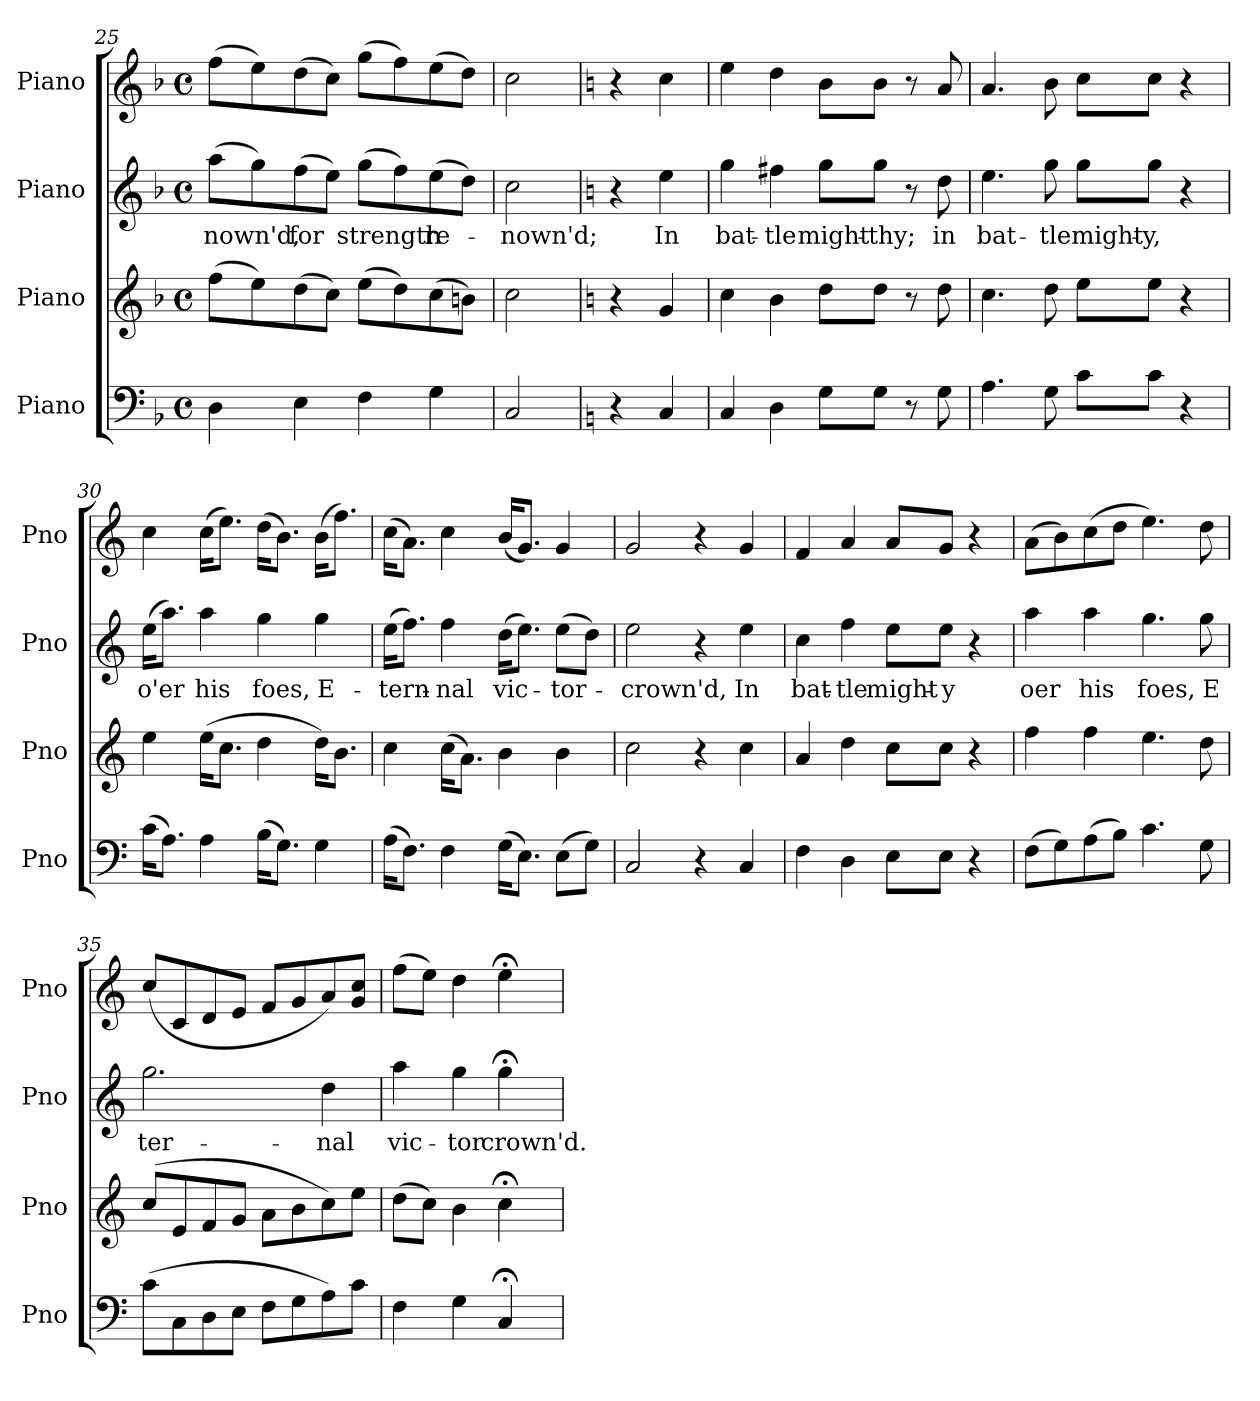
**kern	**kern	**kern	**text	**kern
*part4	*part3	*part2	*part2	*part1
*staff4	*staff3	*staff2	*staff2	*staff1
*I"Piano	*I"Piano	*I"Piano	*	*I"Piano
*I'Pno	*I'Pno	*I'Pno	*	*I'Pno
!!LO:LB:g=z
*clefF4	*clefG2	*clefG2	*	*clefG2
*k[b-]	*k[b-]	*k[b-]	*	*k[b-]
*M4/4	*M4/4	*M4/4	*	*M4/4
*met(c)	*met(c)	*met(c)	*	*met(c)
=25	=25	=25	=25	=25
!	!	!	!LO:LY:b	!
4D\	(>8ff\L	(>8aa\L	-nown'd,	(>8ff\L
.	8ee\)	8gg\)	.	8ee\)
!	!	!	!LO:LY:b	!
4E\	(>8dd\	(>8ff\	for	(>8dd\
.	8cc\J)	8ee\J)	.	8cc\J)
!	!	!	!LO:LY:b	!
4F\	(>8ee\L	(>8gg\L	strength	(>8gg\L
.	8dd\)	8ff\)	.	8ff\)
!	!	!	!LO:LY:b	!
4G\	(>8cc\	(>8ee\	re-	(>8ee\
.	8bn\J)	8dd\J)	.	8dd\J)
=26	=26	=26	=26	=26
!	!	!	!LO:LY:b	!
2C/	2cc\	2cc\	-nown'd;	2cc\
=27	=27	=27	=27	=27
*k[]	*k[]	*k[]	*	*k[]
4r	4r	4r	.	4r
!	!	!	!LO:LY:b	!
4C/	4g/	4ee\	In	4cc\
=28	=28	=28	=28	=28
!	!	!	!LO:LY:b	!
4C/	4cc\	4gg\	bat-	4ee\
!	!	!	!LO:LY:b	!
4D\	4b\	4ff#X\	-tle	4dd\
!	!	!	!LO:LY:b	!
8G\L	8dd\L	8gg\L	might-	8b\L
!	!	!	!LO:LY:b	!
8G\J	8dd\J	8gg\J	-thy;	8b\J
8r	8r	8r	.	8r
!	!	!	!LO:LY:b	!
8G\	8dd\	8dd\	in	8a/
=29	=29	=29	=29	=29
!	!	!	!LO:LY:b	!
4.A\	4.cc\	4.ee\	bat-	4.a/
!	!	!	!LO:LY:b	!
8G\	8dd\	8gg\	-tle	8b\
!	!	!	!LO:LY:b	!
8c\L	8ee\L	8gg\L	might-	8cc\L
!	!	!	!LO:LY:b	!
8c\J	8ee\J	8gg\J	-y,	8cc\J
4r	4r	4r	.	4r
!!LO:LB:g=z
=30	=30	=30	=30	=30
!	!	!	!LO:LY:b	!
(>16c\KL	4ee\	(>16ee\KL	o'er	4cc\
8.A\J)	.	8.aa\J)	.	.
!	!	!	!LO:LY:b	!
4A\	(>16ee\KL	4aa\	his	(>16cc\KL
.	8.cc\J	.	.	8.ee\J)
!	!	!	!LO:LY:b	!
(>16B\KL	4dd\	4gg\	foes,	(>16dd\KL
8.G\J)	.	.	.	8.b\J)
!	!	!	!LO:LY:b	!
4G\	16dd\KL)	4gg\	E-	(>16b\KL
.	8.b\J	.	.	8.ff\J)
=31	=31	=31	=31	=31
!	!	!	!LO:LY:b	!
(>16A\KL	4cc\	(>16ee\KL	-tern-	(>16cc\KL
8.F\J)	.	8.ff\J)	.	8.a\J)
!	!	!	!LO:LY:b	!
4F\	(>16cc\KL	4ff\	-nal	4cc\
.	8.a\J)	.	.	.
!	!	!	!LO:LY:b	!
(>16G\KL	4b\	(>16dd\KL	vic-	(<16b/KL
8.E\J)	.	8.ee\J)	.	8.g/J)
!	!	!	!LO:LY:b	!
(>8E\L	4b\	(>8ee\L	-tor-	4g/
8G\J)	.	8dd\J)	.	.
=32	=32	=32	=32	=32
!	!	!	!LO:LY:b	!
2C/	2cc\	2ee\	-crown'd,	2g/
4r	4r	4r	.	4r
!	!	!	!LO:LY:b	!
4C/	4cc\	4ee\	In	4g/
=33	=33	=33	=33	=33
!	!	!	!LO:LY:b	!
4F\	4a/	4cc\	bat-	4f/
!	!	!	!LO:LY:b	!
4D\	4dd\	4ff\	-tle	4a/
!	!	!	!LO:LY:b	!
8E\L	8cc\L	8ee\L	might-	8a/L
!	!	!	!LO:LY:b	!
8E\J	8cc\J	8ee\J	-y	8g/J
4r	4r	4r	.	4r
=34	=34	=34	=34	=34
!	!	!	!LO:LY:b	!
(>8F\L	4ff\	4aa\	oer	(>8a\L
8G\)	.	.	.	8b\)
!	!	!	!LO:LY:b	!
(>8A\	4ff\	4aa\	his	(>8cc\
8B\J)	.	.	.	8dd\J
!	!	!	!LO:LY:b	!
4.c\	4.ee\	4.gg\	foes,	4.ee\)
!	!	!	!LO:LY:b	!
8G\	8dd\	8gg\	E	8dd\
!!LO:LB:g=z
=35	=35	=35	=35	=35
!	!	!	!LO:LY:b	!
(>8c\L	(>8cc/L	2.gg\	ter-	(<8cc/L
8C\	8e/	.	.	8c/
8D\	8f/	.	.	8d/
8E\J	8g/J	.	.	8e/J
8F\L	8a\L	.	.	8f/L
8G\	8b\	.	.	8g/
!	!	!	!LO:LY:b	!
8A\)	8cc\)	4dd\	nal	8a/)
8c\J	8ee\J	.	.	8g/ 8cc/J
=36	=36	=36	=36	=36
!	!	!	!LO:LY:b	!
4F\	(>8dd\L	4aa\	vic-	(>8ff\L
.	8cc\J)	.	.	8ee\J)
!	!	!	!LO:LY:b	!
4G\	4b\	4gg\	-tor	4dd\
!	!	!	!LO:LY:b	!
4C;</	4cc;<\	4gg;<\	crown'd.	4ee;<\
=	=	=	=	=
*-	*-	*-	*-	*-
